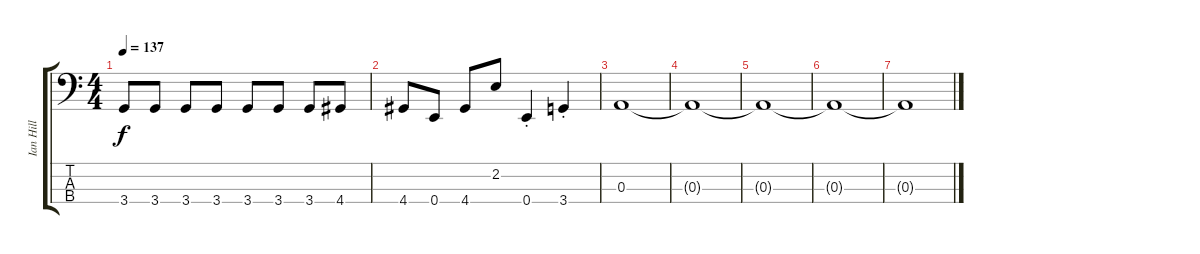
\track ("Ian Hill" "Ian Hill") {instrument electricbasspick}
\staff {score tabs}
\tuning (G2 D2 A1 E1) {hide}
\ts (4 4)
\tempo 137
\clef f4
\ks c
3.4.8{dy f} 3.4.8 3.4.8 3.4.8 3.4.8 3.4.8 3.4.8 4.4.8 |
4.4.8 0.4.8 4.4.8 2.2.8 0.4{st}.4 3.4{st}.4 |
0.3.1 |
0.3{t}.1 |
0.3{t}.1 |
0.3{t}.1 |
0.3{t}.1
